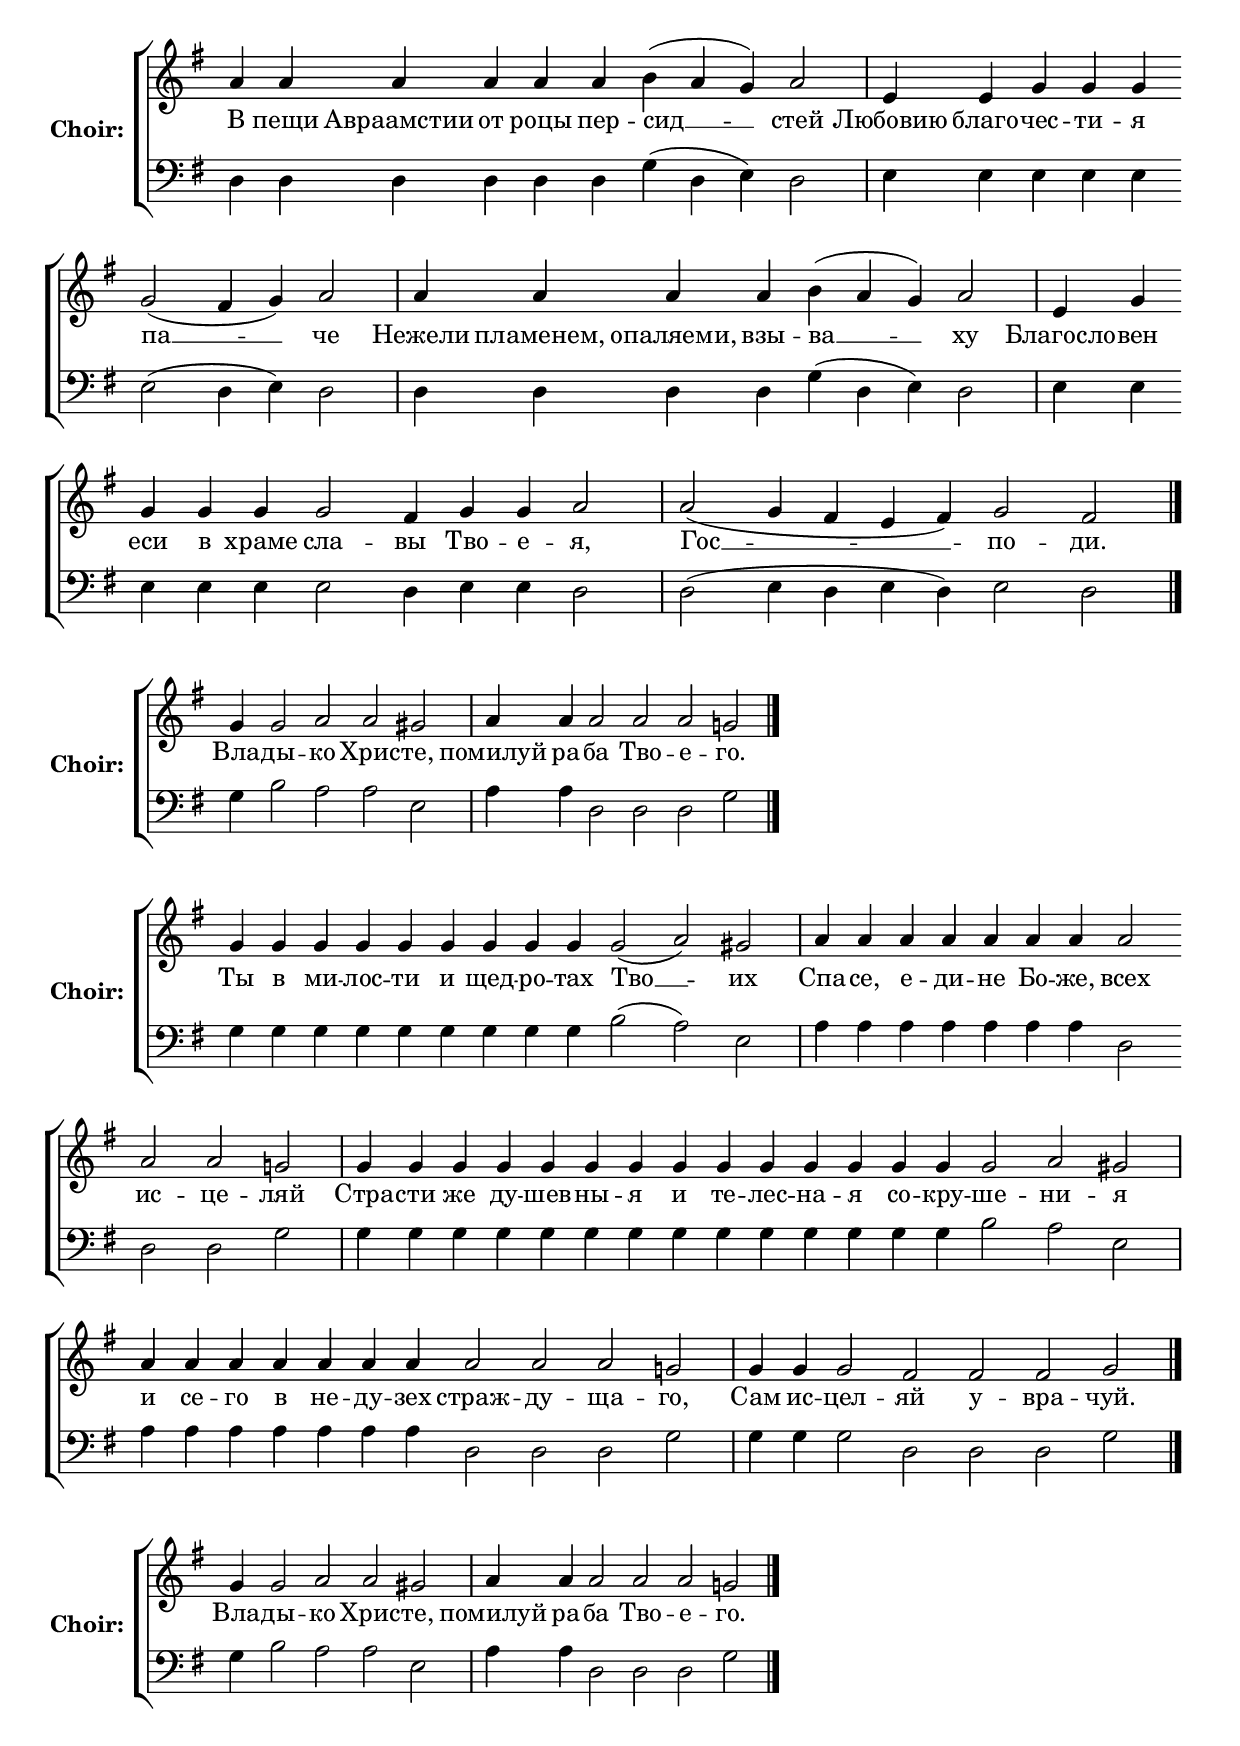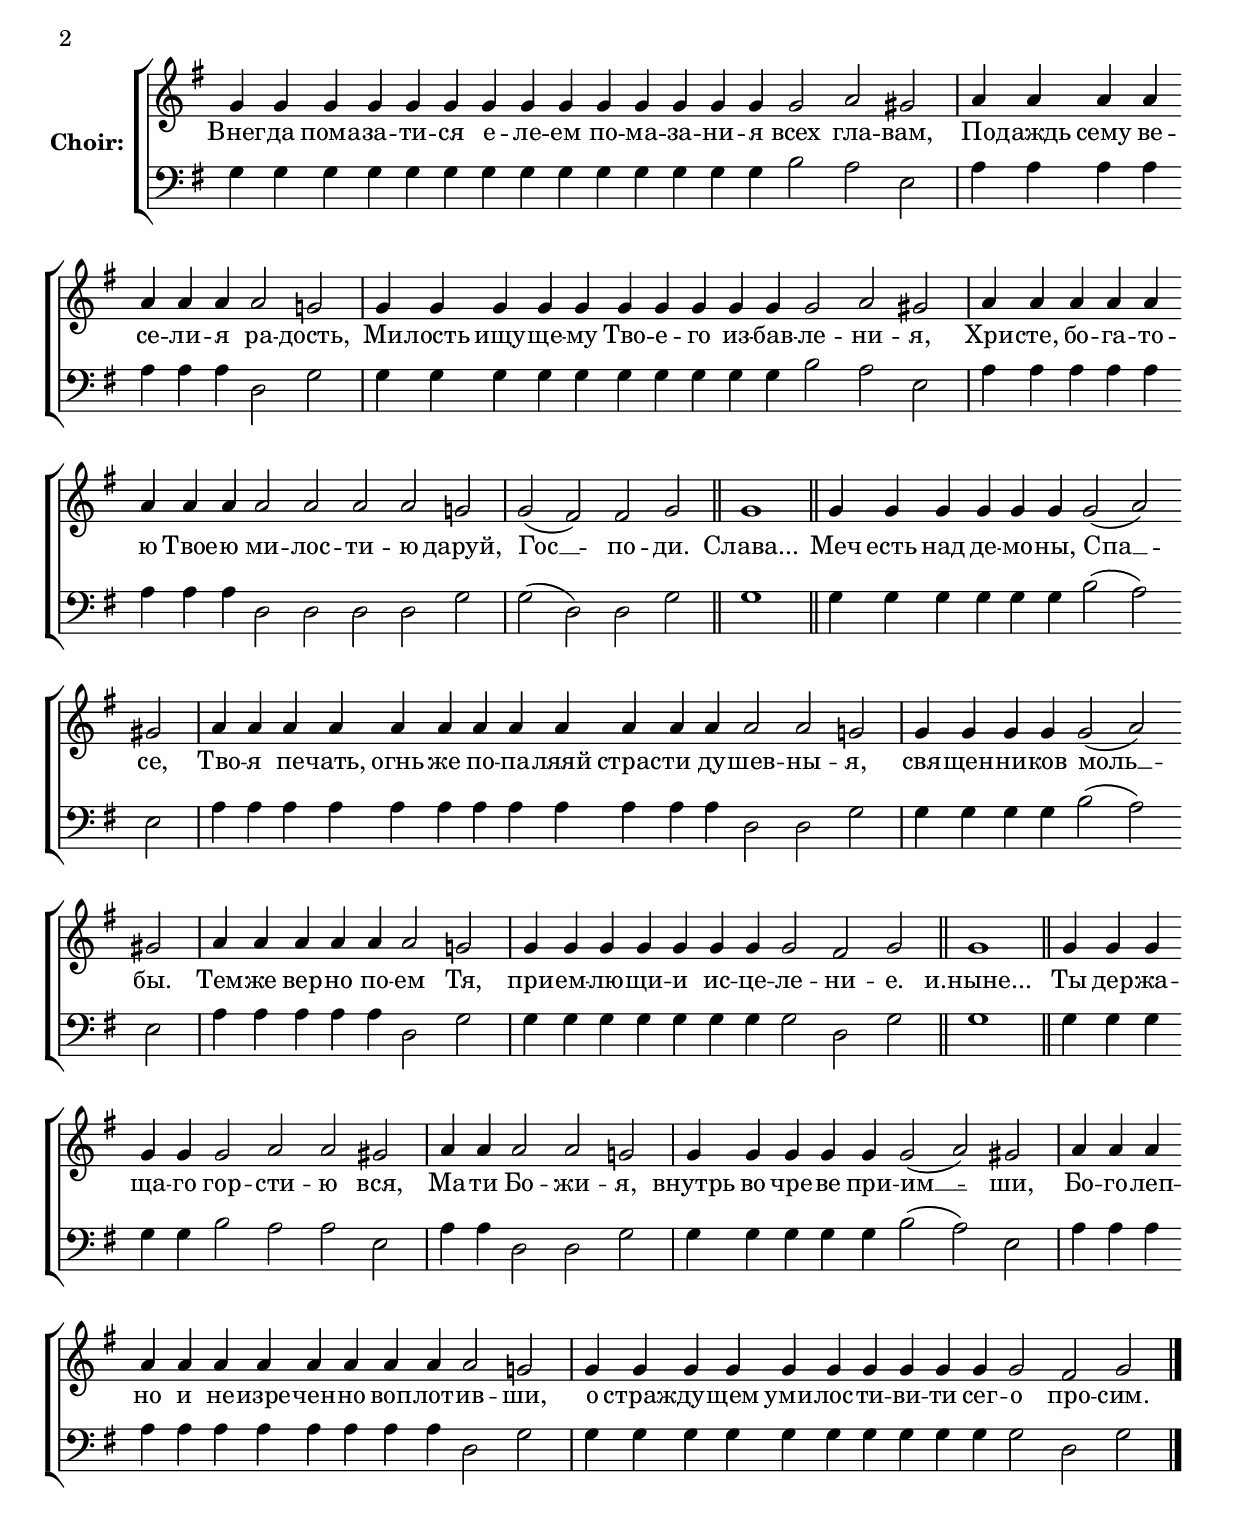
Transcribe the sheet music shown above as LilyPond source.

\version "2.16.2"

% =======================
% Global Variables
% =======================
alignleft = \once \override LyricText #'self-alignment-X = #-1

% =======================
% Score for Песнь 7
% =======================
%
% voices
%
Sop = {
	\bar "" a'4 \bar "" a'4 \bar "" a'4 \bar "" a'4 \bar "" a'4 \bar "" a'4 \bar "" b' ( a' g' ) \bar "" a'2 \bar "|" e'4 \bar "" e'4 \bar "" g' \bar "" g' \bar "" g' \bar "" g'2 ( fis'4 g' ) \bar "" a'2 \bar "|" a'4 \bar "" a'4 \bar "" a'4 \bar "" a'4 \bar "" b' ( a' g' ) \bar "" a'2 \bar "|" e'4 \bar "" g' \bar "" g' \bar "" g' \bar "" g' \bar "" g'2 \bar "" fis'4 \bar "" g' \bar "" g' \bar "" a'2 \bar "|" a'2 ( g'4 fis' e' fis' ) \bar "" g'2 \bar "" fis'2 \bar "|." 
}

Bass = {
	\bar "" d4 \bar "" d4 \bar "" d4 \bar "" d4 \bar "" d4 \bar "" d4 \bar "" g ( d e ) \bar "" d2 \bar "|" e4 \bar "" e4 \bar "" e \bar "" e \bar "" e \bar "" e2 ( d4 e ) \bar "" d2 \bar "|" d4 \bar "" d4 \bar "" d4 \bar "" d4 \bar "" g ( d e ) \bar "" d2 \bar "|" e4 \bar "" e \bar "" e \bar "" e \bar "" e \bar "" e2 \bar "" d4 \bar "" e \bar "" e \bar "" d2 \bar "|" d2 ( e4 d e d ) \bar "" e2 \bar "" d2 \bar "|." 
}


% =======================
% Lyrics
% =======================
words = \lyricmode {
	В пещи Авраамстии от роцы пер 
	-- сид __ __ 
	-- стей 
	Любовию благо 
	-- чес -- ти -- я 
	па __ __ 
	-- че 
	Нежели пламенем, опаляеми, взы 
	-- ва __ __ 
	-- ху 
	Благосло 
	-- вен еси в храме 
	сла -- 
	вы 
	Тво -- е 
	-- я, 
	Гос __ __ __ __ 
	-- по 
	-- ди. 
}

\score {

% This produces a lilypond error, but still seems to render OK, so...
\header { title = "Песнь 7" }

  \new ChoirStaff \with {
    instrumentName = \markup \bold "Choir:"
  }
  <<
    #(set-accidental-style 'neo-modern 'Score)
    \new Staff {
      \key g \major
      \cadenzaOn
      <<{
	  \new Voice = "Sop" {
	    %\voiceOne
	    \Sop
	  }
	}>>
    }
    \new Lyrics \lyricsto "Sop" { \words }
    \new Staff {
      \key g \major
      \clef bass
      \cadenzaOn
      <<{
	  \new Voice = "Bass" {
	    %\voiceOne
	    \Bass
	  }
	}>>
    }
  >>
}

%
% voices
%
Sop = {
	\bar "" g'4 \bar "" g'2 \bar "" a' \bar "" a' \bar "" gis' \bar "|" a'4 \bar "" a'4 \bar "" a'2 \bar "" a'2 \bar "" a'2 \bar "" g' \bar "|." 
}

Bass = {
	\bar "" g4 \bar "" b2 \bar "" a \bar "" a \bar "" e \bar "|" a4 \bar "" a4 \bar "" d2 \bar "" d2 \bar "" d2 \bar "" g \bar "|." 
}


% =======================
% Lyrics
% =======================
words = \lyricmode {
	Вла -- 
	ды -- 
	кo Хрис 
	-- те, 
	помилуй ра 
	-- ба Тво -- е 
	-- го. 
}

\score {


  \new ChoirStaff \with {
    instrumentName = \markup \bold "Choir:"
  }
  <<
    #(set-accidental-style 'neo-modern 'Score)
    \new Staff {
      \key g \major
      \cadenzaOn
      <<{
	  \new Voice = "Sop" {
	    %\voiceOne
	    \Sop
	  }
	}>>
    }
    \new Lyrics \lyricsto "Sop" { \words }
    \new Staff {
      \key g \major
      \clef bass
      \cadenzaOn
      <<{
	  \new Voice = "Bass" {
	    %\voiceOne
	    \Bass
	  }
	}>>
    }
  >>
}

%
% voices
%
Sop = {
	\bar "" g'4 \bar "" g'4 \bar "" g'4 \bar "" g'4 \bar "" g'4 \bar "" g'4 \bar "" g'4 \bar "" g'4 \bar "" g'4 \bar "" g'2 ( a' ) \bar "" gis' \bar "|" a'4 \bar "" a'4 \bar "" a'4 \bar "" a'4 \bar "" a'4 \bar "" a'4 \bar "" a'4 \bar "" a'2 \bar "" a'2 \bar "" a'2 \bar "" g' \bar "|" g'4 \bar "" g'4 \bar "" g'4 \bar "" g'4 \bar "" g'4 \bar "" g'4 \bar "" g'4 \bar "" g'4 \bar "" g'4 \bar "" g'4 \bar "" g'4 \bar "" g'4 \bar "" g'4 \bar "" g'4 \bar "" g'2 \bar "" a' \bar "" gis' \bar "|" a'4 \bar "" a'4 \bar "" a'4 \bar "" a'4 \bar "" a'4 \bar "" a'4 \bar "" a'4 \bar "" a'2 \bar "" a'2 \bar "" a'2 \bar "" g' \bar "|" g'4 \bar "" g'4 \bar "" g'2 \bar "" fis' \bar "" fis' \bar "" fis' \bar "" g' \bar "|." 
}

Bass = {
	\bar "" g4 \bar "" g4 \bar "" g4 \bar "" g4 \bar "" g4 \bar "" g4 \bar "" g4 \bar "" g4 \bar "" g4 \bar "" b2 ( a ) \bar "" e \bar "|" a4 \bar "" a4 \bar "" a4 \bar "" a4 \bar "" a4 \bar "" a4 \bar "" a4 \bar "" d2 \bar "" d2 \bar "" d2 \bar "" g \bar "|" g4 \bar "" g4 \bar "" g4 \bar "" g4 \bar "" g4 \bar "" g4 \bar "" g4 \bar "" g4 \bar "" g4 \bar "" g4 \bar "" g4 \bar "" g4 \bar "" g4 \bar "" g4 \bar "" b2 \bar "" a \bar "" e \bar "|" a4 \bar "" a4 \bar "" a4 \bar "" a4 \bar "" a4 \bar "" a4 \bar "" a4 \bar "" d2 \bar "" d2 \bar "" d2 \bar "" g \bar "|" g4 \bar "" g4 \bar "" g2 \bar "" d \bar "" d \bar "" d \bar "" g \bar "|." 
}


% =======================
% Lyrics
% =======================
words = \lyricmode {
	Ты в ми -- лос -- ти и щед -- ро -- тах 
	Тво __ 
	-- их 
	Спа -- се, е -- ди -- не Бо -- же, 
	всех ис -- це 
	-- ляй 
	Стра -- сти же ду -- шев -- ны -- я и те -- лес -- на -- я со -- кру 
	-- ше 
	-- ни 
	-- я 
	и се -- го в не -- ду -- зех 
	страж -- ду -- ща 
	-- го, 
	Сам ис 
	-- цел 
	-- яй у -- вра 
	-- чуй. 
}

\score {


  \new ChoirStaff \with {
    instrumentName = \markup \bold "Choir:"
  }
  <<
    #(set-accidental-style 'neo-modern 'Score)
    \new Staff {
      \key g \major
      \cadenzaOn
      <<{
	  \new Voice = "Sop" {
	    %\voiceOne
	    \Sop
	  }
	}>>
    }
    \new Lyrics \lyricsto "Sop" { \words }
    \new Staff {
      \key g \major
      \clef bass
      \cadenzaOn
      <<{
	  \new Voice = "Bass" {
	    %\voiceOne
	    \Bass
	  }
	}>>
    }
  >>
}

%
% voices
%
Sop = {
	\bar "" g'4 \bar "" g'2 \bar "" a' \bar "" a' \bar "" gis' \bar "|" a'4 \bar "" a'4 \bar "" a'2 \bar "" a'2 \bar "" a'2 \bar "" g' \bar "|." 
}

Bass = {
	\bar "" g4 \bar "" b2 \bar "" a \bar "" a \bar "" e \bar "|" a4 \bar "" a4 \bar "" d2 \bar "" d2 \bar "" d2 \bar "" g \bar "|." 
}


% =======================
% Lyrics
% =======================
words = \lyricmode {
	Вла -- 
	ды -- 
	кo Хрис 
	-- те, 
	помилуй ра 
	-- ба Тво -- е 
	-- го. 
}

\score {


  \new ChoirStaff \with {
    instrumentName = \markup \bold "Choir:"
  }
  <<
    #(set-accidental-style 'neo-modern 'Score)
    \new Staff {
      \key g \major
      \cadenzaOn
      <<{
	  \new Voice = "Sop" {
	    %\voiceOne
	    \Sop
	  }
	}>>
    }
    \new Lyrics \lyricsto "Sop" { \words }
    \new Staff {
      \key g \major
      \clef bass
      \cadenzaOn
      <<{
	  \new Voice = "Bass" {
	    %\voiceOne
	    \Bass
	  }
	}>>
    }
  >>
}

%
% voices
%
Sop = {
	\bar "" g'4 \bar "" g'4 \bar "" g'4 \bar "" g'4 \bar "" g'4 \bar "" g'4 \bar "" g'4 \bar "" g'4 \bar "" g'4 \bar "" g'4 \bar "" g'4 \bar "" g'4 \bar "" g'4 \bar "" g'4 \bar "" g'2 \bar "" a' \bar "" gis' \bar "|" a'4 \bar "" a'4 \bar "" a'4 \bar "" a'4 \bar "" a'4 \bar "" a'4 \bar "" a'4 \bar "" a'2 \bar "" g' \bar "|" g'4 \bar "" g'4 \bar "" g'4 \bar "" g'4 \bar "" g'4 \bar "" g'4 \bar "" g'4 \bar "" g'4 \bar "" g'4 \bar "" g'4 \bar "" g'2 \bar "" a' \bar "" gis' \bar "|" a'4 \bar "" a'4 \bar "" a'4 \bar "" a'4 \bar "" a'4 \bar "" a'4 \bar "" a'4 \bar "" a'4 \bar "" a'2 \bar "" a'2 \bar "" a'2 \bar "" a'2 \bar "" g' \bar "|" g'2 ( fis' ) ) \bar "" fis' \bar "" g' \bar "||" g'1 \bar "||" g'4 \bar "" g'4 \bar "" g'4 \bar "" g'4 \bar "" g'4 \bar "" g'4 \bar "" g'2 ( a' ) \bar "" gis' \bar "|" a'4 \bar "" a'4 \bar "" a'4 \bar "" a'4 \bar "" a'4 \bar "" a'4 \bar "" a'4 \bar "" a'4 \bar "" a'4 \bar "" a'4 \bar "" a'4 \bar "" a'4 \bar "" a'2 \bar "" a'2 \bar "" g' \bar "|" g'4 \bar "" g'4 \bar "" g'4 \bar "" g'4 \bar "" g'2 ( a' ) \bar "" gis' \bar "|" a'4 \bar "" a'4 \bar "" a'4 \bar "" a'4 \bar "" a'4 \bar "" a'2 \bar "" g' \bar "|" g'4 \bar "" g'4 \bar "" g'4 \bar "" g'4 \bar "" g'4 \bar "" g'4 \bar "" g'4 \bar "" g'2 \bar "" fis' \bar "" g' \bar "||" g'1 \bar "||" g'4 \bar "" g'4 \bar "" g'4 \bar "" g'4 \bar "" g'4 \bar "" g'2 \bar "" a' \bar "" a' \bar "" gis' \bar "|" a'4 \bar "" a'4 \bar "" a'2 \bar "" a'2 \bar "" g' \bar "|" g'4 \bar "" g'4 \bar "" g'4 \bar "" g'4 \bar "" g'4 \bar "" g'2 ( a' ) \bar "" gis' \bar "|" a'4 \bar "" a'4 \bar "" a'4 \bar "" a'4 \bar "" a'4 \bar "" a'4 \bar "" a'4 \bar "" a'4 \bar "" a'4 \bar "" a'4 \bar "" a'4 \bar "" a'2 \bar "" g' \bar "|" g'4 \bar "" g'4 \bar "" g'4 \bar "" g'4 \bar "" g'4 \bar "" g'4 \bar "" g'4 \bar "" g'4 \bar "" g'4 \bar "" g'4 \bar "" g'2 \bar "" fis' \bar "" g' \bar "|." 
}

Bass = {
	\bar "" g4 \bar "" g4 \bar "" g4 \bar "" g4 \bar "" g4 \bar "" g4 \bar "" g4 \bar "" g4 \bar "" g4 \bar "" g4 \bar "" g4 \bar "" g4 \bar "" g4 \bar "" g4 \bar "" b2 \bar "" a \bar "" e \bar "|" a4 \bar "" a4 \bar "" a4 \bar "" a4 \bar "" a4 \bar "" a4 \bar "" a4 \bar "" d2 \bar "" g \bar "|" g4 \bar "" g4 \bar "" g4 \bar "" g4 \bar "" g4 \bar "" g4 \bar "" g4 \bar "" g4 \bar "" g4 \bar "" g4 \bar "" b2 \bar "" a \bar "" e \bar "|" a4 \bar "" a4 \bar "" a4 \bar "" a4 \bar "" a4 \bar "" a4 \bar "" a4 \bar "" a4 \bar "" d2 \bar "" d2 \bar "" d2 \bar "" d2 \bar "" g \bar "|" g2 ( d ) ) \bar "" d \bar "" g \bar "||" g1 \bar "||" g4 \bar "" g4 \bar "" g4 \bar "" g4 \bar "" g4 \bar "" g4 \bar "" b2 ( a ) \bar "" e \bar "|" a4 \bar "" a4 \bar "" a4 \bar "" a4 \bar "" a4 \bar "" a4 \bar "" a4 \bar "" a4 \bar "" a4 \bar "" a4 \bar "" a4 \bar "" a4 \bar "" d2 \bar "" d2 \bar "" g \bar "|" g4 \bar "" g4 \bar "" g4 \bar "" g4 \bar "" b2 ( a ) \bar "" e \bar "|" a4 \bar "" a4 \bar "" a4 \bar "" a4 \bar "" a4 \bar "" d2 \bar "" g \bar "|" g4 \bar "" g4 \bar "" g4 \bar "" g4 \bar "" g4 \bar "" g4 \bar "" g4 \bar "" g2 \bar "" d \bar "" g \bar "||" g1 \bar "||" g4 \bar "" g4 \bar "" g4 \bar "" g4 \bar "" g4 \bar "" b2 \bar "" a \bar "" a \bar "" e \bar "|" a4 \bar "" a4 \bar "" d2 \bar "" d2 \bar "" g \bar "|" g4 \bar "" g4 \bar "" g4 \bar "" g4 \bar "" g4 \bar "" b2 ( a ) \bar "" e \bar "|" a4 \bar "" a4 \bar "" a4 \bar "" a4 \bar "" a4 \bar "" a4 \bar "" a4 \bar "" a4 \bar "" a4 \bar "" a4 \bar "" a4 \bar "" d2 \bar "" g \bar "|" g4 \bar "" g4 \bar "" g4 \bar "" g4 \bar "" g4 \bar "" g4 \bar "" g4 \bar "" g4 \bar "" g4 \bar "" g4 \bar "" g2 \bar "" d \bar "" g \bar "|." 
}


% =======================
% Lyrics
% =======================
words = \lyricmode {
	Внег -- да пома -- за -- ти -- ся е -- ле -- ем по -- ма -- за -- ни -- я 
	всех 
	гла -- 
	вам, 
	По -- даждь сему ве -- се -- ли -- я 
	ра -- 
	дость, 
	Ми -- лость ищу -- ще -- му Тво -- е -- го из -- бав 
	-- ле 
	-- ни 
	-- я, 
	Хри -- сте, бо -- га -- то -- ю Твое -- ю 
	ми -- лос -- ти -- ю 
	даруй, 
	Гос 
	__ -- по 
	-- ди. 
	Слава... 
	Меч есть над де -- мо -- ны, 
	Спа __ 
	-- се, 
	Тво -- я пе -- чать, огнь же по -- па -- ляяй страс -- ти ду -- 
	шев -- ны 
	-- я, 
	свя -- щен -- ни -- ков 
	моль __ 
	-- бы. 
	Тем -- же вер -- но по 
	-- ем 
	Тя, 
	при -- ем -- лю -- щи -- и ис -- це 
	-- ле 
	-- ни 
	-- е. 
	и.ныне... 
	Ты дер -- жа -- ща -- го 
	гор -- 
	сти -- ю 
	вся, 
	Ма -- ти 
	Бо -- жи 
	-- я, 
	внутрь во чре -- ве при 
	-- им __ 
	-- ши, 
	Бо -- го -- леп -- но и не -- изре -- чен -- но воп -- лот 
	-- ив 
	-- ши, 
	о страж -- ду -- щем уми -- лос -- ти -- ви -- ти сег 
	-- о 
	про -- 
	сим. 
}

\score {


  \new ChoirStaff \with {
    instrumentName = \markup \bold "Choir:"
  }
  <<
    #(set-accidental-style 'neo-modern 'Score)
    \new Staff {
      \key g \major
      \cadenzaOn
      <<{
	  \new Voice = "Sop" {
	    %\voiceOne
	    \Sop
	  }
	}>>
    }
    \new Lyrics \lyricsto "Sop" { \words }
    \new Staff {
      \key g \major
      \clef bass
      \cadenzaOn
      <<{
	  \new Voice = "Bass" {
	    %\voiceOne
	    \Bass
	  }
	}>>
    }
  >>
}


% =======================
% Layout
% =======================
\layout {
  \context {
    \Score
    \remove "Bar_number_engraver"
  }
  \context {
    \Staff
    \remove "Time_signature_engraver"
  }
}			
